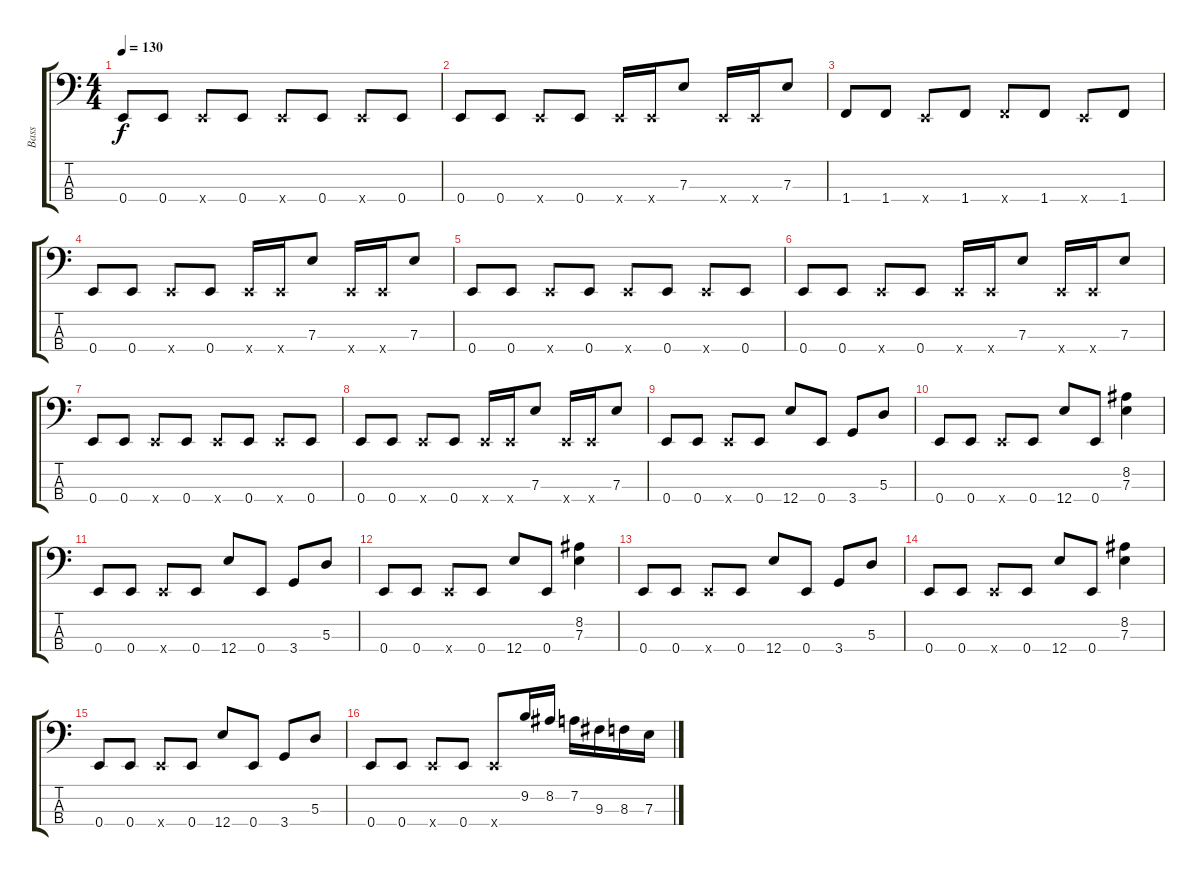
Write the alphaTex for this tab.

\track ("Bass" "Bass") {instrument electricbassfinger}
\staff {score tabs}
\tuning (G2 D2 A1 E1) {hide}
\ts (4 4)
\tempo 130
\clef f4
\ks c
0.4.8{dy f} 0.4.8 0.4{x}.8 0.4.8 0.4{x}.8 0.4.8 0.4{x}.8 0.4.8 |
0.4.8 0.4.8 0.4{x}.8 0.4.8 0.4{x}.16 0.4{x}.16 7.3.8 0.4{x}.16 0.4{x}.16 7.3.8 |
1.4.8 1.4.8 0.4{x}.8 1.4.8 1.4{x}.8 1.4.8 0.4{x}.8 1.4.8 |
0.4.8 0.4.8 0.4{x}.8 0.4.8 0.4{x}.16 0.4{x}.16 7.3.8 0.4{x}.16 0.4{x}.16 7.3.8 |
0.4.8 0.4.8 0.4{x}.8 0.4.8 0.4{x}.8 0.4.8 0.4{x}.8 0.4.8 |
0.4.8 0.4.8 0.4{x}.8 0.4.8 0.4{x}.16 0.4{x}.16 7.3.8 0.4{x}.16 0.4{x}.16 7.3.8 |
0.4.8 0.4.8 0.4{x}.8 0.4.8 0.4{x}.8 0.4.8 0.4{x}.8 0.4.8 |
0.4.8 0.4.8 0.4{x}.8 0.4.8 0.4{x}.16 0.4{x}.16 7.3.8 0.4{x}.16 0.4{x}.16 7.3.8 |
0.4.8 0.4.8 0.4{x}.8 0.4.8 12.4.8 0.4.8 3.4.8 5.3.8 |
0.4.8 0.4.8 0.4{x}.8 0.4.8 12.4.8 0.4.8 (8.2 7.3).4 |
0.4.8 0.4.8 0.4{x}.8 0.4.8 12.4.8 0.4.8 3.4.8 5.3.8 |
0.4.8 0.4.8 0.4{x}.8 0.4.8 12.4.8 0.4.8 (8.2 7.3).4 |
0.4.8 0.4.8 0.4{x}.8 0.4.8 12.4.8 0.4.8 3.4.8 5.3.8 |
0.4.8 0.4.8 0.4{x}.8 0.4.8 12.4.8 0.4.8 (8.2 7.3).4 |
0.4.8 0.4.8 0.4{x}.8 0.4.8 12.4.8 0.4.8 3.4.8 5.3.8 |
0.4.8 0.4.8 0.4{x}.8 0.4.8 0.4{x}.8 9.2.16 8.2.16 7.2.16 9.3.16 8.3.16 7.3.16
